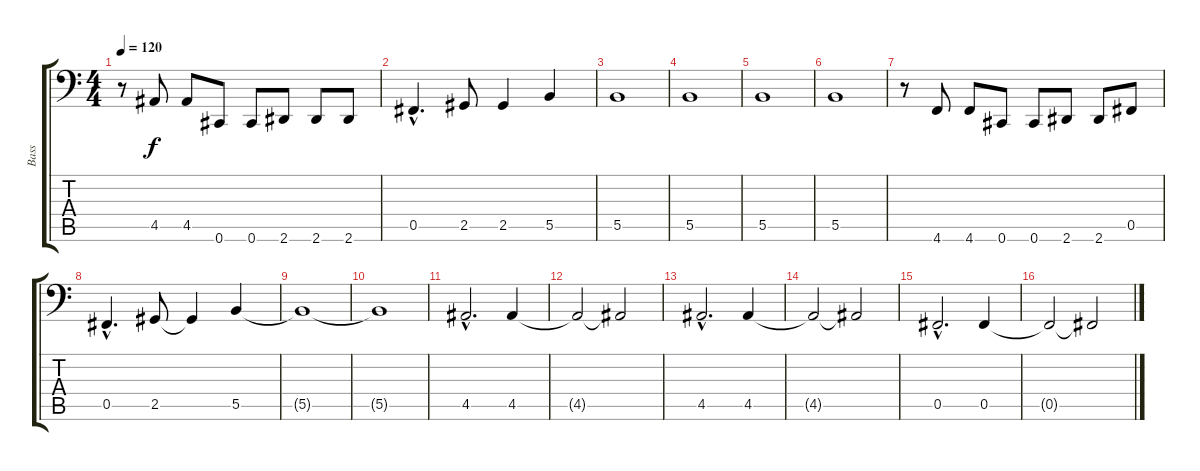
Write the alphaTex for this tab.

\track ("Bass" "Bass") {instrument electricbasspick}
\staff {score tabs}
\tuning (Db3 Ab2 E2 B1 Gb1 Db1) {hide}
\ts (4 4)
\tempo 120
\clef f4
\ks c
r.8{dy f} 4.5.8 4.5.8 0.6.8 0.6.8 2.6.8 2.6.8 2.6.8 |
0.5{hac}.4{d} 2.5.8 2.5.4 5.5.4 |
5.5.1 |
5.5.1 |
5.5.1 |
5.5.1 |
r.8 4.6.8 4.6.8 0.6.8 0.6.8 2.6.8 2.6.8 0.5.8 |
0.5{hac}.4{d} 2.5.8 2.5{t}.4 5.5.4 |
5.5{t}.1 |
5.5{t}.1 |
4.5{hac}.2{d} 4.5.4 |
4.5{t}.2 4.5{t}.2 |
4.5{hac}.2{d} 4.5.4 |
4.5{t}.2 4.5{t}.2 |
0.5{hac}.2{d} 0.5.4 |
0.5{t}.2 0.5{t}.2
